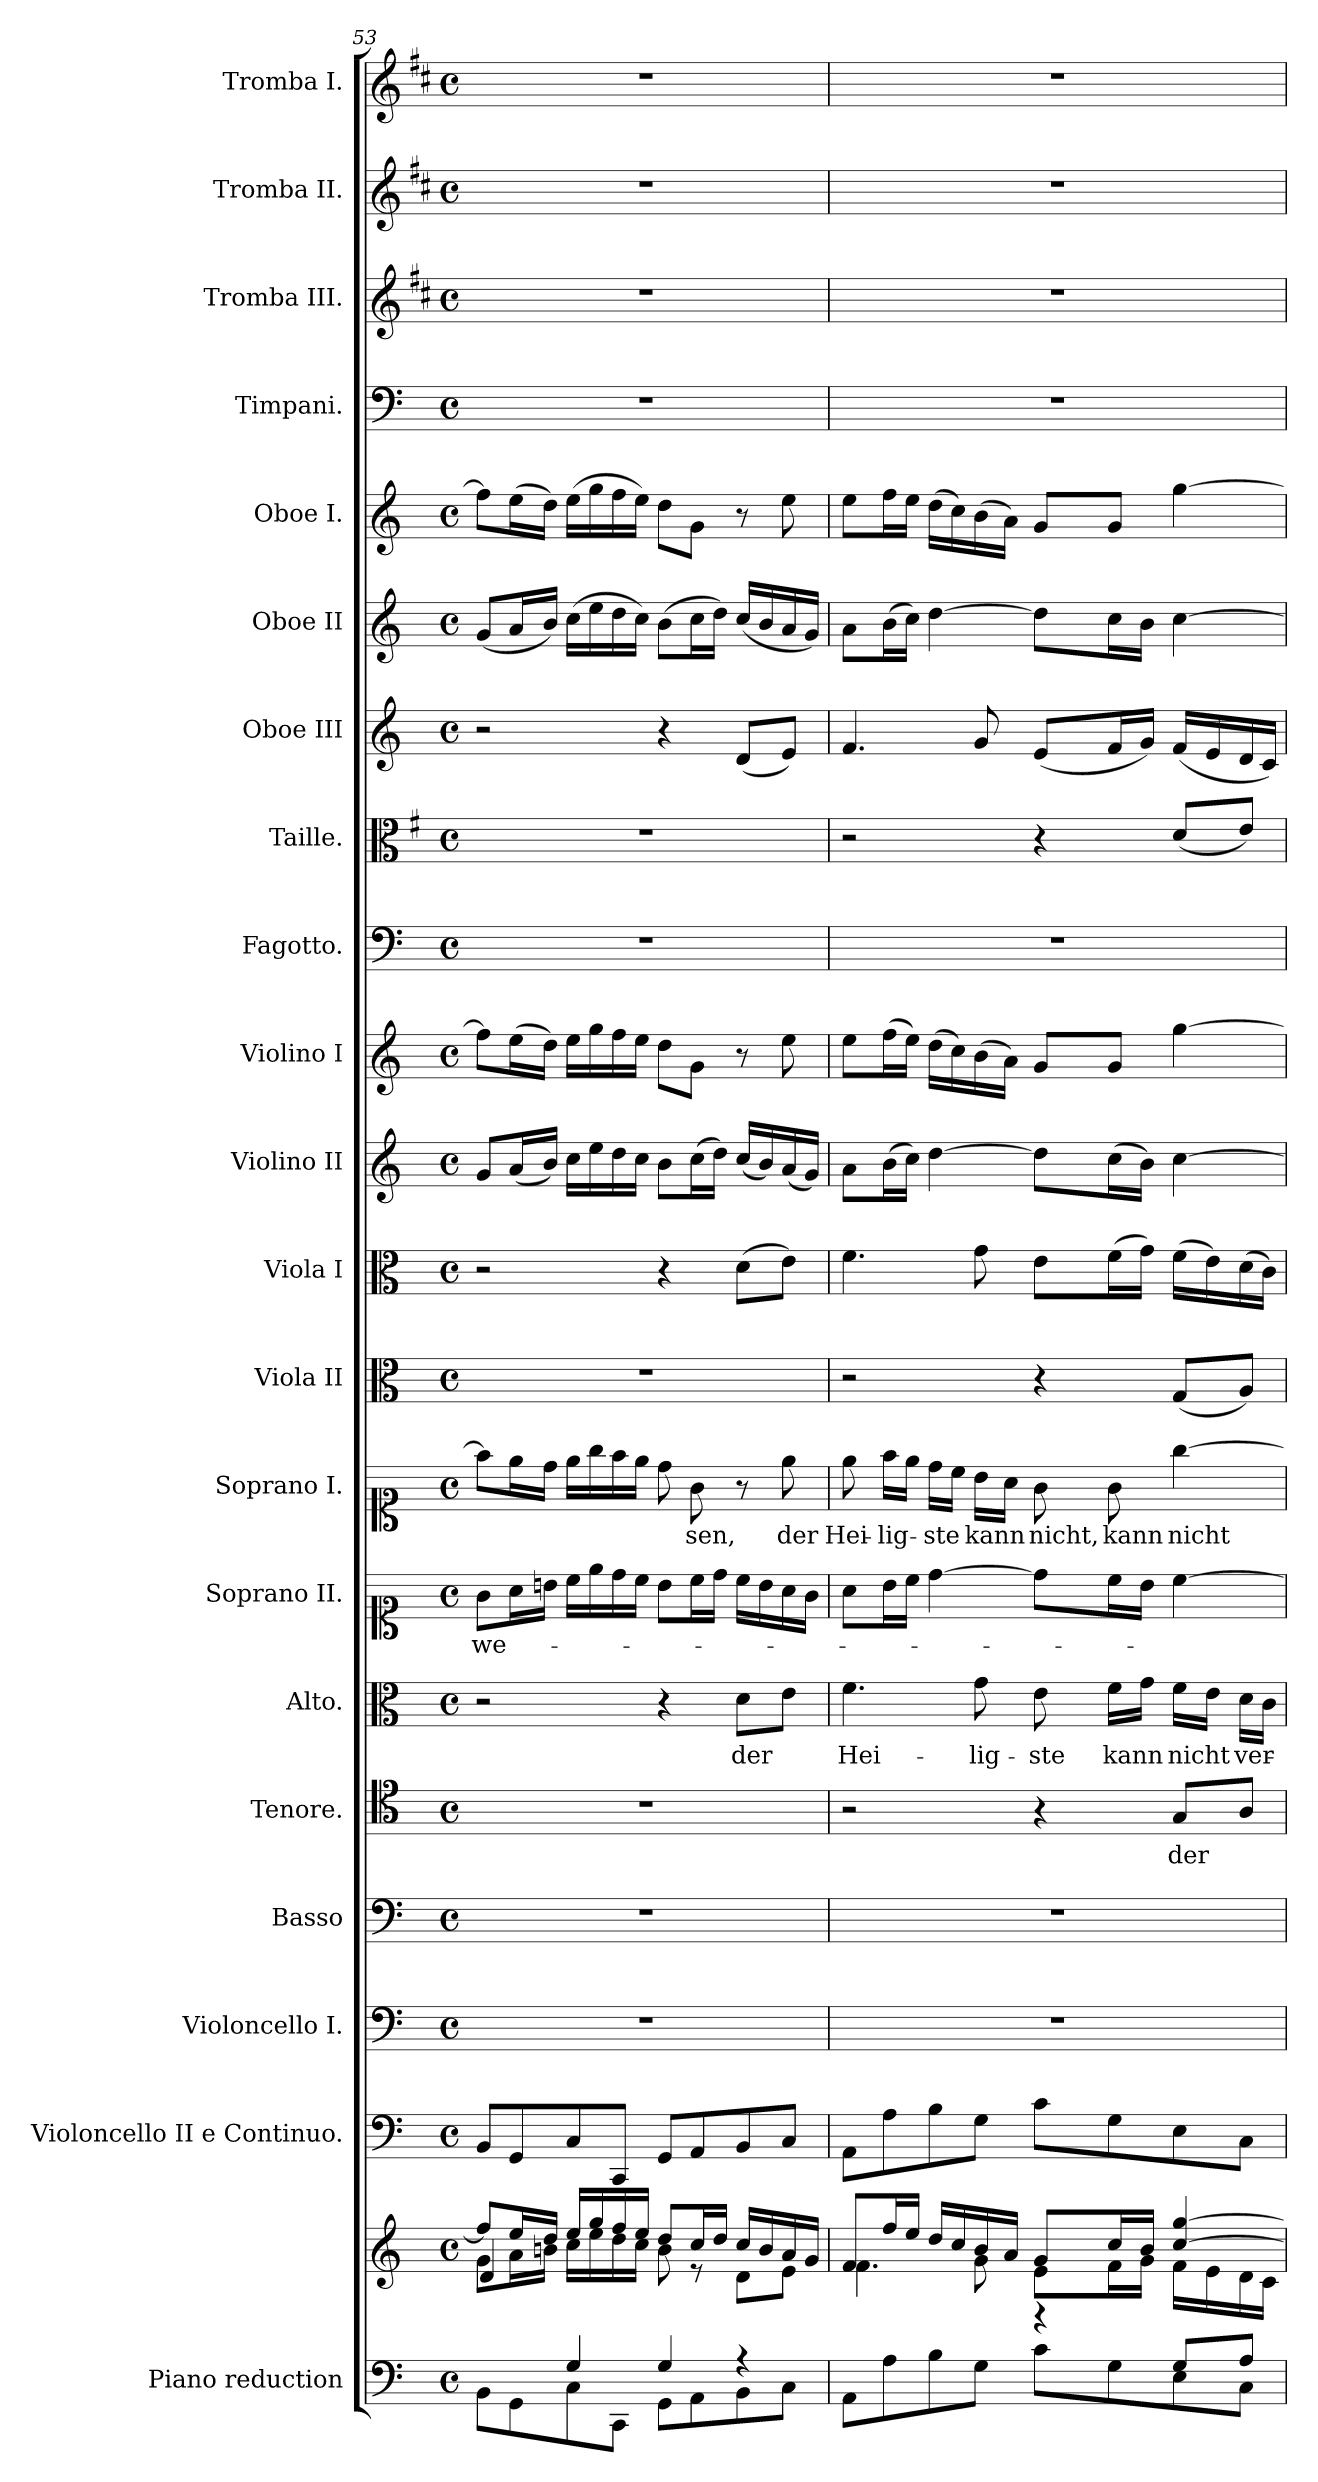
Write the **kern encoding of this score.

**kern	**kern	**kern	**kern	**kern	**kern	**text	**kern	**text	**kern	**text	**kern	**text	**kern	**kern	**kern	**kern	**kern	**kern	**kern	**kern	**kern	**kern	**kern	**kern	**kern
*part21	*part21	*part20	*part19	*part18	*part17	*part17	*part16	*part16	*part15	*part15	*part14	*part14	*part13	*part12	*part11	*part10	*part9	*part8	*part7	*part6	*part5	*part4	*part3	*part2	*part1
*staff22	*staff21	*staff20	*staff19	*staff18	*staff17	*staff17	*staff16	*staff16	*staff15	*staff15	*staff14	*staff14	*staff13	*staff12	*staff11	*staff10	*staff9	*staff8	*staff7	*staff6	*staff5	*staff4	*staff3	*staff2	*staff1
*I"Piano reduction	*	*I"Violoncello II e Continuo.	*I"Violoncello I.	*I"Basso	*I"Tenore.	*	*I"Alto.	*	*I"Soprano II.	*	*I"Soprano I.	*	*I"Viola II	*I"Viola I	*I"Violino II	*I"Violino I	*I"Fagotto.	*I"Taille.	*I"Oboe III	*I"Oboe II	*I"Oboe I.	*I"Timpani.	*I"Tromba III.	*I"Tromba II.	*I"Tromba I.
*I'Pno	*	*I'Vc	*I'Vc	*	*	*	*	*	*	*	*	*	*	*I'Vla	*	*I'Vln	*	*	*I'Ob	*I'Ob	*I'Ob	*I'Timp	*	*	*
*clefF4	*clefG2	*clefF4	*clefF4	*clefF4	*clefC4	*	*clefC3	*	*clefC1	*	*clefC1	*	*clefC3	*clefC3	*clefG2	*clefG2	*clefF4	*clefC3	*clefG2	*clefG2	*clefG2	*clefF4	*clefG2	*clefG2	*clefG2
*	*	*	*ITrd-7c-12	*	*	*	*	*	*	*	*	*	*	*	*	*	*	*ITrd4c7	*	*	*	*	*ITrd1c2	*ITrd1c2	*ITrd1c2
*k[]	*k[]	*k[]	*k[]	*k[]	*k[]	*	*k[]	*	*k[]	*	*k[]	*	*k[]	*k[]	*k[]	*k[]	*k[]	*k[]	*k[]	*k[]	*k[]	*k[]	*k[]	*k[]	*k[]
*M4/4	*M4/4	*M4/4	*M4/4	*M4/4	*M4/4	*	*M4/4	*	*M4/4	*	*M4/4	*	*M4/4	*M4/4	*M4/4	*M4/4	*M4/4	*M4/4	*M4/4	*M4/4	*M4/4	*M4/4	*M4/4	*M4/4	*M4/4
*met(c)	*met(c)	*met(c)	*met(c)	*met(c)	*met(c)	*	*met(c)	*	*met(c)	*	*met(c)	*	*met(c)	*met(c)	*met(c)	*met(c)	*met(c)	*met(c)	*met(c)	*met(c)	*met(c)	*met(c)	*met(c)	*met(c)	*met(c)
=53	=53	=53	=53	=53	=53	=53	=53	=53	=53	=53	=53	=53	=53	=53	=53	=53	=53	=53	=53	=53	=53	=53	=53	=53	=53
*^	*^	*	*	*	*	*	*	*	*	*	*	*	*	*	*	*	*	*	*	*	*	*	*	*	*
*	*	*	*^	*	*	*	*	*	*	*	*	*	*	*	*	*	*	*	*	*	*	*	*	*	*	*	*
!	!	!	!	!	!	!	!	!	!	!	!	!	!LO:LY:b	!	!	!	!	!	!	!	!	!	!	!	!	!	!	!
4ryy	8BB\L	8ff/L]	8g\L	4d/	8BB/L	1r	1r	1r	.	2r	.	8g\L	we-	8ff\L]	.	1r	2r	8g/L	8ff\L]	1r	1r	2r	(8g/L	8ff\L]	1r	1r	1r	1r
.	8GG\	16ee/L	16a\L	.	8GG/	.	.	.	.	.	.	16a\L	.	16ee\L	.	.	.	(16a/L	(16ee\L	.	.	.	16a/L	(16ee\L	.	.	.	.
.	.	16dd/JJ	16bn\JJ	.	.	.	.	.	.	.	.	16bn\JJ	.	16dd\JJ	.	.	.	16b/JJ)	16dd\JJ)	.	.	.	16b/JJ)	16dd\JJ)	.	.	.	.
4G/	8C\	16ee/LL	16cc\LL	2.ryy	8C/	.	.	.	.	.	.	16cc\LL	.	16ee\LL	.	.	.	16cc\LL	16ee\LL	.	.	.	(16cc\LL	(16ee\LL	.	.	.	.
.	.	16gg/	16ee\	.	.	.	.	.	.	.	.	16ee\	.	16gg\	.	.	.	16ee\	16gg\	.	.	.	16ee\	16gg\	.	.	.	.
.	8CC\J	16ff/	16dd\	.	8CC/J	.	.	.	.	.	.	16dd\	.	16ff\	.	.	.	16dd\	16ff\	.	.	.	16dd\	16ff\	.	.	.	.
.	.	16ee/JJ	16cc\JJ	.	.	.	.	.	.	.	.	16cc\JJ	.	16ee\JJ	.	.	.	16cc\JJ	16ee\JJ	.	.	.	16cc\JJ)	16ee\JJ)	.	.	.	.
4G/	8GG\L	8dd/L	8b\	.	8GG/L	.	.	.	.	4r	.	8b\L	.	8dd\	.	.	4r	8b\L	8dd\L	.	.	4r	(8b\L	8dd\L	.	.	.	.
!	!	!	!	!	!	!	!	!	!	!	!	!	!	!	!LO:LY:b	!	!	!	!	!	!	!	!	!	!	!	!	!
.	8AA\	16cc/L	8r	.	8AA/	.	.	.	.	.	.	16cc\L	.	8g\	sen,	.	.	(16cc\L	8g\J	.	.	.	16cc\L	8g\J	.	.	.	.
.	.	16dd/JJ	.	.	.	.	.	.	.	.	.	16dd\JJ	.	.	.	.	.	16dd\JJ)	.	.	.	.	16dd\JJ)	.	.	.	.	.
!	!	!	!	!	!	!	!	!	!	!	!LO:LY:b	!	!	!	!	!	!	!	!	!	!	!	!	!	!	!	!	!
4r	8BB\	16cc/LL	8d\L	.	8BB/	.	.	.	.	8d\L	der	16cc\LL	.	8r	.	.	(8d\L	(16cc/LL	8r	.	.	(8d/L	(16cc/LL	8r	.	.	.	.
.	.	16b/	.	.	.	.	.	.	.	.	.	16b\	.	.	.	.	.	16b/)	.	.	.	.	16b/	.	.	.	.	.
!	!	!	!	!	!	!	!	!	!	!	!	!	!	!	!LO:LY:b	!	!	!	!	!	!	!	!	!	!	!	!	!
.	8C\J	16a/	8e\J	.	8C/J	.	.	.	.	8e\J	.	16a\	.	8ee\	der	.	8e\J)	(16a/	8ee\	.	.	8e/J)	16a/	8ee\	.	.	.	.
.	.	16g/JJ	.	.	.	.	.	.	.	.	.	16g\JJ	.	.	.	.	.	16g/JJ)	.	.	.	.	16g/JJ)	.	.	.	.	.
*	*	*	*v	*v	*	*	*	*	*	*	*	*	*	*	*	*	*	*	*	*	*	*	*	*	*	*	*	*
!!LO:PB:g=z
=54	=54	=54	=54	=54	=54	=54	=54	=54	=54	=54	=54	=54	=54	=54	=54	=54	=54	=54	=54	=54	=54	=54	=54	=54	=54	=54	=54
!	!	!	!	!	!	!	!	!	!	!LO:LY:b	!	!	!	!LO:LY:b	!	!	!	!	!	!	!	!	!	!	!	!	!
2ryy	8AA\L	8f/L	4.f\	8AA\L	1r	1r	2r	.	4.f\	Hei-	8a\L	.	8ee\	Hei-	2r	4.f\	8a\L	8ee\L	1r	2r	4.f/	8a\L	8ee\L	1r	1r	1r	1r
!	!	!	!	!	!	!	!	!	!	!	!	!	!	!LO:LY:b	!	!	!	!	!	!	!	!	!	!	!	!	!
.	8A\	16ff/L	.	8A\	.	.	.	.	.	.	16b\L	.	16ff\LL	-lig-	.	.	(16b\L	(16ff\L	.	.	.	(16b\L	16ff\L	.	.	.	.
.	.	16ee/JJ	.	.	.	.	.	.	.	.	16cc\JJ	.	16ee\JJ	.	.	.	16cc\JJ)	16ee\JJ)	.	.	.	16cc\JJ)	16ee\JJ	.	.	.	.
!	!	!	!	!	!	!	!	!	!	!	!	!	!	!LO:LY:b	!	!	!	!	!	!	!	!	!	!	!	!	!
.	8B\	16dd/LL	.	8B\	.	.	.	.	.	.	[4dd\	.	16dd\LL	-ste	.	.	[4dd\	(16dd\LL	.	.	.	[4dd\	(16dd\LL	.	.	.	.
.	.	16cc/	.	.	.	.	.	.	.	.	.	.	16cc\JJ	.	.	.	.	16cc\)	.	.	.	.	16cc\)	.	.	.	.
!	!	!	!	!	!	!	!	!	!	!LO:LY:b	!	!	!	!LO:LY:b	!	!	!	!	!	!	!	!	!	!	!	!	!
.	8G\J	16b/	8g\	8G\J	.	.	.	.	8g\	-lig-	.	.	16b\LL	kann	.	8g\	.	(16b\	.	.	8g/	.	(16b\	.	.	.	.
.	.	16a/JJ	.	.	.	.	.	.	.	.	.	.	16a\JJ	.	.	.	.	16a\JJ)	.	.	.	.	16a\JJ)	.	.	.	.
!	!	!	!	!	!	!	!	!	!	!LO:LY:b	!	!	!	!LO:LY:b	!	!	!	!	!	!	!	!	!	!	!	!	!
4r	8c\L	8g/L	8e\L	8c\L	.	.	4r	.	8e\	-ste	8dd\L]	.	8g\	nicht,	4r	8e\L	8dd\L]	8g/L	.	4r	(8e/L	8dd\L]	8g/L	.	.	.	.
!	!	!	!	!	!	!	!	!	!	!LO:LY:b	!	!	!	!LO:LY:b	!	!	!	!	!	!	!	!	!	!	!	!	!
.	8G\	16cc/L	16f\L	8G\	.	.	.	.	16f\LL	kann	16cc\L	.	8g\	kann	.	(16f\L	(16cc\L	8g/J	.	.	16f/L	16cc\L	8g/J	.	.	.	.
.	.	16b/JJ	16g\JJ	.	.	.	.	.	16g\JJ	.	16b\JJ	.	.	.	.	16g\JJ)	16b\JJ)	.	.	.	16g/JJ)	16b\JJ	.	.	.	.	.
!	!	!	!	!	!	!	!	!LO:LY:b	!	!LO:LY:b	!	!	!	!LO:LY:b	!	!	!	!	!	!	!	!	!	!	!	!	!
8G/L	8E\	[4cc/ [4gg/	16f\LL	8E\	.	.	8G/L	der	16f\LL	nicht	[4cc\	.	[4gg\	nicht	(8G/L	(16f\LL	[4cc\	[4gg\	.	(8G/L	(16f/LL	[4cc\	[4gg\	.	.	.	.
.	.	.	16e\	.	.	.	.	.	16e\JJ	.	.	.	.	.	.	16e\)	.	.	.	.	16e/	.	.	.	.	.	.
!	!	!	!	!	!	!	!	!	!	!LO:LY:b	!	!	!	!	!	!	!	!	!	!	!	!	!	!	!	!	!
8A/J	8C\J	.	16d\	8C\J	.	.	8A/J	.	16d\LL	ver-	.	.	.	.	8A/J)	(16d\	.	.	.	8A/J)	16d/	.	.	.	.	.	.
.	.	.	16c\JJ	.	.	.	.	.	16c\JJ	.	.	.	.	.	.	16c\JJ)	.	.	.	.	16c/JJ)	.	.	.	.	.	.
*v	*v	*	*	*	*	*	*	*	*	*	*	*	*	*	*	*	*	*	*	*	*	*	*	*	*	*	*
*	*v	*v	*	*	*	*	*	*	*	*	*	*	*	*	*	*	*	*	*	*	*	*	*	*	*	*
=	=	=	=	=	=	=	=	=	=	=	=	=	=	=	=	=	=	=	=	=	=	=	=	=	=
*-	*-	*-	*-	*-	*-	*-	*-	*-	*-	*-	*-	*-	*-	*-	*-	*-	*-	*-	*-	*-	*-	*-	*-	*-	*-
